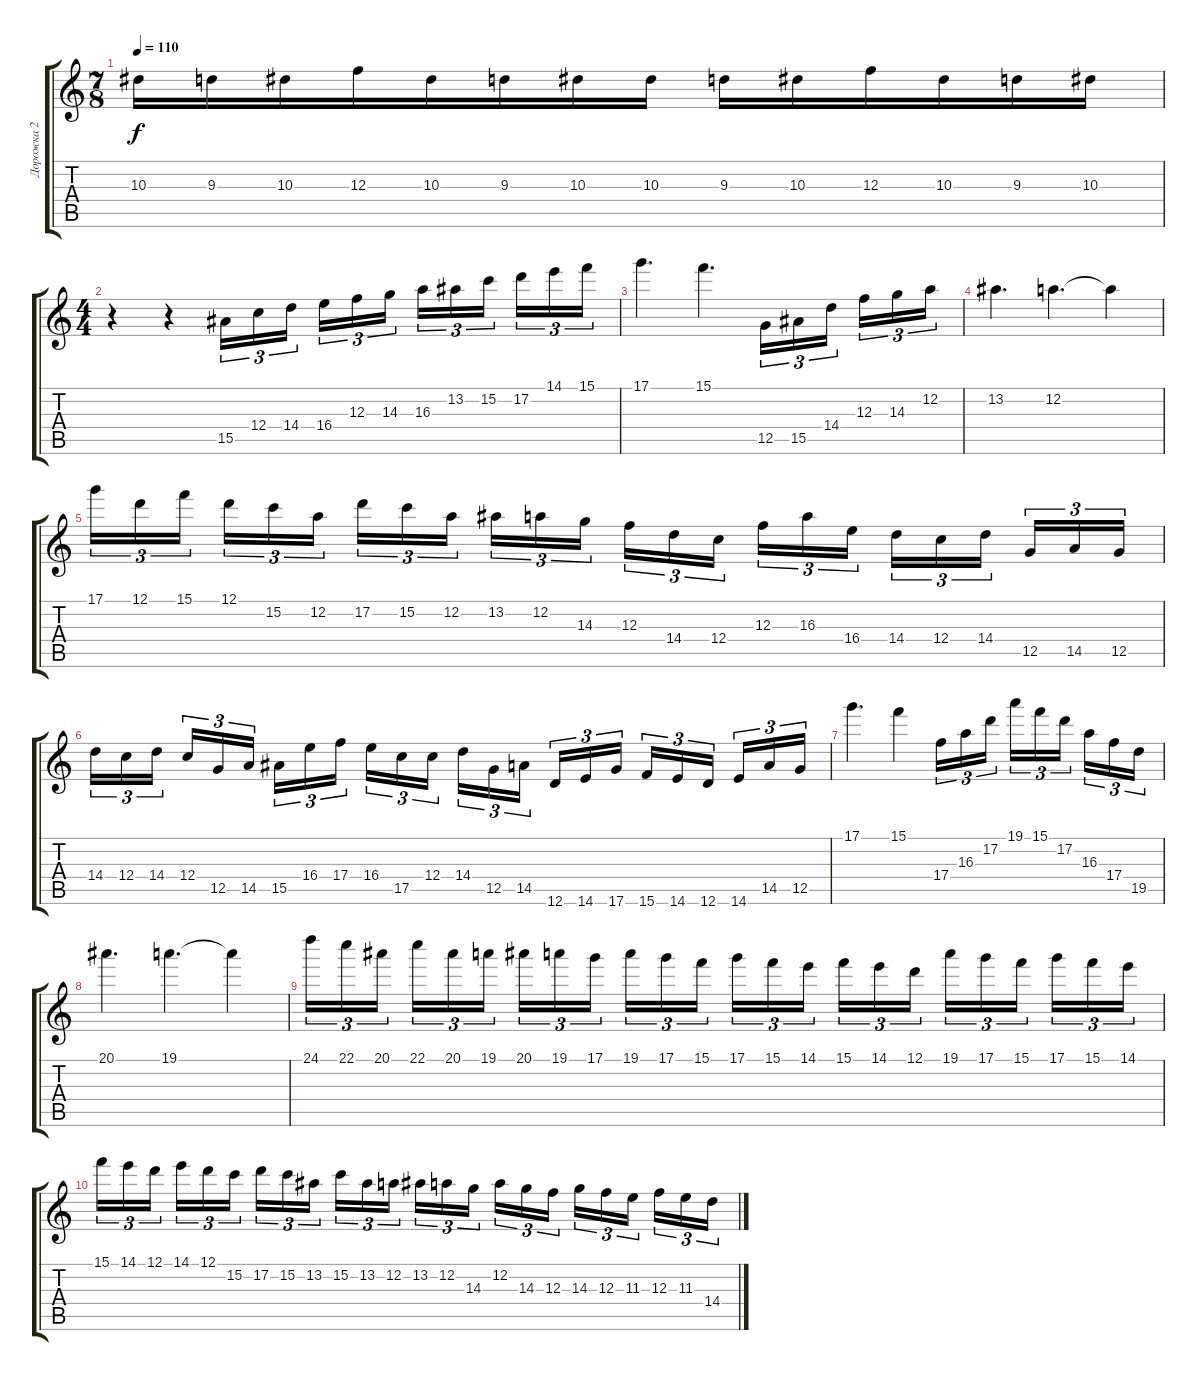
\track ("Дорожка 2" "Дорожка 2") {instrument distortionguitar}
\staff {score tabs}
\tuning (D4 A3 F3 C3 G2 D2) {hide}
\ts (7 8)
\tempo 110
\clef g2
\ks c
10.3.16{dy f} 9.3.16 10.3.16 12.3.16 10.3.16 9.3.16 10.3.16 10.3.16 9.3.16 10.3.16 12.3.16 10.3.16 9.3.16 10.3.16 |
\ts (4 4)
r.4 r.4 15.5.16{tu (3 2)} 12.4.16{tu (3 2)} 14.4.16{tu (3 2) beam splitsecondary} 16.4.16{tu (3 2)} 12.3.16{tu (3 2)} 14.3.16{tu (3 2)} 16.3.16{tu (3 2)} 13.2.16{tu (3 2)} 15.2.16{tu (3 2) beam splitsecondary} 17.2.16{tu (3 2)} 14.1.16{tu (3 2)} 15.1.16{tu (3 2)} |
17.1.4{d} 15.1.4{d} 12.5.16{tu (3 2)} 15.5.16{tu (3 2)} 14.4.16{tu (3 2) beam splitsecondary} 12.3.16{tu (3 2)} 14.3.16{tu (3 2)} 12.2.16{tu (3 2)} |
13.2.4{d} 12.2.4{d} 12.2{t}.4 |
17.1.16{tu (3 2)} 12.1.16{tu (3 2)} 15.1.16{tu (3 2) beam splitsecondary} 12.1.16{tu (3 2)} 15.2.16{tu (3 2)} 12.2.16{tu (3 2)} 17.2.16{tu (3 2)} 15.2.16{tu (3 2)} 12.2.16{tu (3 2) beam splitsecondary} 13.2.16{tu (3 2)} 12.2.16{tu (3 2)} 14.3.16{tu (3 2)} 12.3.16{tu (3 2)} 14.4.16{tu (3 2)} 12.4.16{tu (3 2) beam splitsecondary} 12.3.16{tu (3 2)} 16.3.16{tu (3 2)} 16.4.16{tu (3 2)} 14.4.16{tu (3 2)} 12.4.16{tu (3 2)} 14.4.16{tu (3 2) beam splitsecondary} 12.5.16{tu (3 2)} 14.5.16{tu (3 2)} 12.5.16{tu (3 2)} |
14.4.16{tu (3 2)} 12.4.16{tu (3 2)} 14.4.16{tu (3 2) beam splitsecondary} 12.4.16{tu (3 2)} 12.5.16{tu (3 2)} 14.5.16{tu (3 2)} 15.5.16{tu (3 2)} 16.4.16{tu (3 2)} 17.4.16{tu (3 2) beam splitsecondary} 16.4.16{tu (3 2)} 17.5.16{tu (3 2)} 12.4.16{tu (3 2)} 14.4.16{tu (3 2)} 12.5.16{tu (3 2)} 14.5.16{tu (3 2) beam splitsecondary} 12.6.16{tu (3 2)} 14.6.16{tu (3 2)} 17.6.16{tu (3 2)} 15.6.16{tu (3 2)} 14.6.16{tu (3 2)} 12.6.16{tu (3 2) beam splitsecondary} 14.6.16{tu (3 2)} 14.5.16{tu (3 2)} 12.5.16{tu (3 2)} |
17.1.4{d} 15.1.4 17.4.16{tu (3 2)} 16.3.16{tu (3 2)} 17.2.16{tu (3 2)} 19.1.16{tu (3 2)} 15.1.16{tu (3 2)} 17.2.16{tu (3 2) beam splitsecondary} 16.3.16{tu (3 2)} 17.4.16{tu (3 2)} 19.5.16{tu (3 2)} |
20.1.4{d} 19.1.4{d} 19.1{t}.4 |
24.1.16{tu (3 2)} 22.1.16{tu (3 2)} 20.1.16{tu (3 2) beam splitsecondary} 22.1.16{tu (3 2)} 20.1.16{tu (3 2)} 19.1.16{tu (3 2)} 20.1.16{tu (3 2)} 19.1.16{tu (3 2)} 17.1.16{tu (3 2) beam splitsecondary} 19.1.16{tu (3 2)} 17.1.16{tu (3 2)} 15.1.16{tu (3 2)} 17.1.16{tu (3 2)} 15.1.16{tu (3 2)} 14.1.16{tu (3 2) beam splitsecondary} 15.1.16{tu (3 2)} 14.1.16{tu (3 2)} 12.1.16{tu (3 2)} 19.1.16{tu (3 2)} 17.1.16{tu (3 2)} 15.1.16{tu (3 2) beam splitsecondary} 17.1.16{tu (3 2)} 15.1.16{tu (3 2)} 14.1.16{tu (3 2)} |
15.1.16{tu (3 2)} 14.1.16{tu (3 2)} 12.1.16{tu (3 2) beam splitsecondary} 14.1.16{tu (3 2)} 12.1.16{tu (3 2)} 15.2.16{tu (3 2)} 17.2.16{tu (3 2)} 15.2.16{tu (3 2)} 13.2.16{tu (3 2) beam splitsecondary} 15.2.16{tu (3 2)} 13.2.16{tu (3 2)} 12.2.16{tu (3 2)} 13.2.16{tu (3 2)} 12.2.16{tu (3 2)} 14.3.16{tu (3 2) beam splitsecondary} 12.2.16{tu (3 2)} 14.3.16{tu (3 2)} 12.3.16{tu (3 2)} 14.3.16{tu (3 2)} 12.3.16{tu (3 2)} 11.3.16{tu (3 2) beam splitsecondary} 12.3.16{tu (3 2)} 11.3.16{tu (3 2)} 14.4.16{tu (3 2)}
